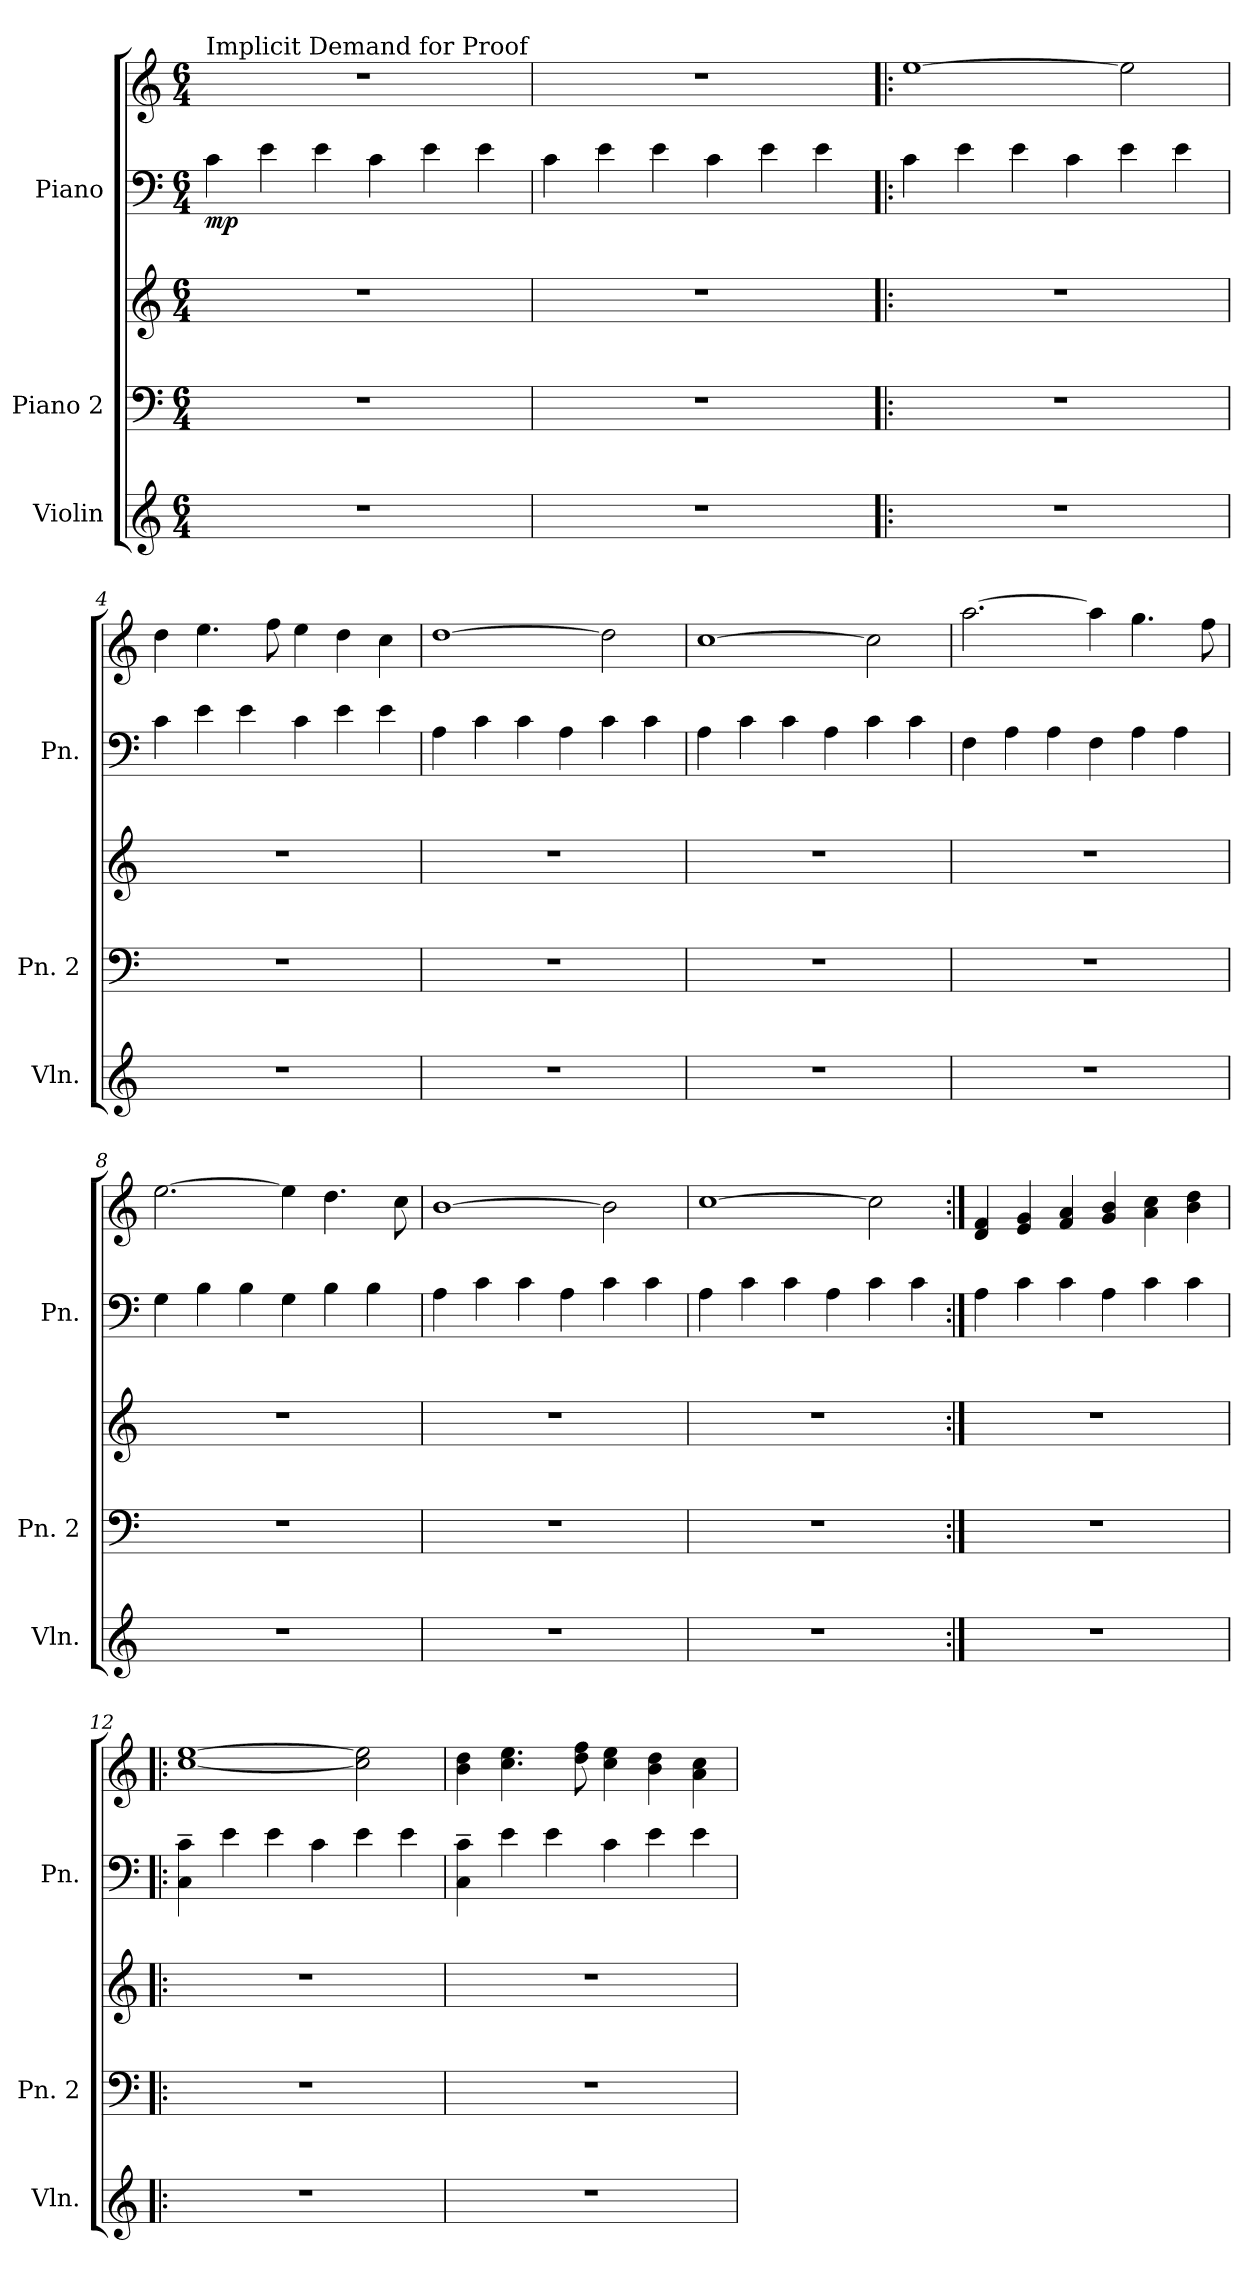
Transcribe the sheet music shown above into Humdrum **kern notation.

**kern	**kern	**kern	**kern	**kern	**dynam
*part3	*part2	*part2	*part1	*part1	*part1
*staff5	*staff4	*staff3	*staff2	*staff1	*staff1/2
*I"Violin	*I"Piano 2	*	*I"Piano	*	*
*I'Vln.	*I'Pn. 2	*	*I'Pn.	*	*
*clefG2	*clefF4	*clefG2	*clefF4	*clefG2	*
*k[]	*k[]	*k[]	*k[]	*k[]	*
*M6/4	*M6/4	*M6/4	*M6/4	*M6/4	*
*MM160	*MM160	*MM160	*MM160	*MM160	*
=1	=1	=1	=1	=1	=1
!	!	!	!	!LO:TX:t=Implicit Demand for Proof	!
!	!	!	!	!	!LO:DY:b=2
1.r	1.r	1.r	4c\	1.r	mp
.	.	.	4e\	.	.
.	.	.	4e\	.	.
.	.	.	4c\	.	.
.	.	.	4e\	.	.
.	.	.	4e\	.	.
=2	=2	=2	=2	=2	=2
1.r	1.r	1.r	4c\	1.r	.
.	.	.	4e\	.	.
.	.	.	4e\	.	.
.	.	.	4c\	.	.
.	.	.	4e\	.	.
.	.	.	4e\	.	.
=3!|:	=3!|:	=3!|:	=3!|:	=3!|:	=3!|:
1.r	1.r	1.r	4c\	[1ee	.
.	.	.	4e\	.	.
.	.	.	4e\	.	.
.	.	.	4c\	.	.
.	.	.	4e\	2ee\]	.
.	.	.	4e\	.	.
=4	=4	=4	=4	=4	=4
1.r	1.r	1.r	4c\	4dd\	.
.	.	.	4e\	4.ee\	.
.	.	.	4e\	.	.
.	.	.	.	8ff\	.
.	.	.	4c\	4ee\	.
.	.	.	4e\	4dd\	.
.	.	.	4e\	4cc\	.
=5	=5	=5	=5	=5	=5
1.r	1.r	1.r	4A\	[1dd	.
.	.	.	4c\	.	.
.	.	.	4c\	.	.
.	.	.	4A\	.	.
.	.	.	4c\	2dd\]	.
.	.	.	4c\	.	.
!!LO:LB:g=z
=6	=6	=6	=6	=6	=6
1.r	1.r	1.r	4A\	[1cc	.
.	.	.	4c\	.	.
.	.	.	4c\	.	.
.	.	.	4A\	.	.
.	.	.	4c\	2cc\]	.
.	.	.	4c\	.	.
=7	=7	=7	=7	=7	=7
1.r	1.r	1.r	4F\	[2.aa\	.
.	.	.	4A\	.	.
.	.	.	4A\	.	.
.	.	.	4F\	4aa\]	.
.	.	.	4A\	4.gg\	.
.	.	.	4A\	.	.
.	.	.	.	8ff\	.
=8	=8	=8	=8	=8	=8
1.r	1.r	1.r	4G\	[2.ee\	.
.	.	.	4B\	.	.
.	.	.	4B\	.	.
.	.	.	4G\	4ee\]	.
.	.	.	4B\	4.dd\	.
.	.	.	4B\	.	.
.	.	.	.	8cc\	.
=9	=9	=9	=9	=9	=9
1.r	1.r	1.r	4A\	[1b	.
.	.	.	4c\	.	.
.	.	.	4c\	.	.
.	.	.	4A\	.	.
.	.	.	4c\	2b\]	.
.	.	.	4c\	.	.
=10	=10	=10	=10	=10	=10
1.r	1.r	1.r	4A\	[1cc	.
.	.	.	4c\	.	.
.	.	.	4c\	.	.
.	.	.	4A\	.	.
.	.	.	4c\	2cc\]	.
.	.	.	4c\	.	.
=11:|!	=11:|!	=11:|!	=11:|!	=11:|!	=11:|!
1.r	1.r	1.r	4A\	4d/ 4f/	.
.	.	.	4c\	4e/ 4g/	.
.	.	.	4c\	4f/ 4a/	.
.	.	.	4A\	4g/ 4b/	.
.	.	.	4c\	4a\ 4cc\	.
.	.	.	4c\	4b\ 4dd\	.
!!LO:LB:g=z
=12!|:	=12!|:	=12!|:	=12!|:	=12!|:	=12!|:
1.r	1.r	1.r	4C\~ 4c\~	[1cc [1ee	.
.	.	.	4e\	.	.
.	.	.	4e\	.	.
.	.	.	4c\	.	.
.	.	.	4e\	2cc\] 2ee\]	.
.	.	.	4e\	.	.
=13	=13	=13	=13	=13	=13
1.r	1.r	1.r	4C\~ 4c\~	4b\ 4dd\	.
.	.	.	4e\	4.cc\ 4.ee\	.
.	.	.	4e\	.	.
.	.	.	.	8dd\ 8ff\	.
.	.	.	4c\	4cc\ 4ee\	.
.	.	.	4e\	4b\ 4dd\	.
.	.	.	4e\	4a\ 4cc\	.
=	=	=	=	=	=
*-	*-	*-	*-	*-	*-
